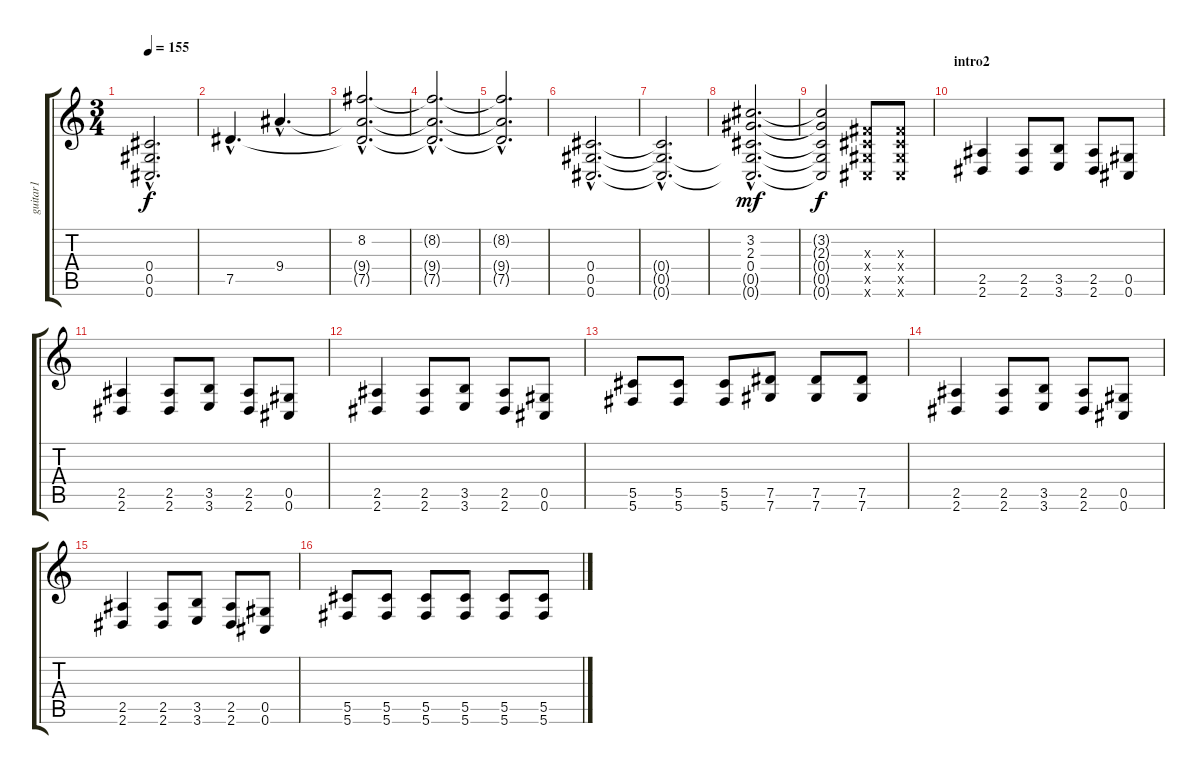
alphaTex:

\track ("guitar1" "guitar1") {instrument distortionguitar}
\staff {score tabs}
\tuning (Eb4 Bb3 Gb3 Db3 Ab2 Db2) {hide}
\ts (3 4)
\tempo 155
\clef g2
\ks c
(0.4{hac t} 0.5{hac t} 0.6{hac t}).2{d dy f} |
7.5{hac}.4{d} 9.4{hac}.4{d} |
(8.2{hac} 9.4{hac t} 7.5{hac t}).2{d} |
(8.2{hac t} 9.4{hac t} 7.5{hac t}).2{d} |
(8.2{hac t} 9.4{hac t} 7.5{hac t}).2{d} |
(0.4{hac} 0.5{hac} 0.6{hac}).2{d} |
(0.4{hac t} 0.5{hac t} 0.6{hac t}).2{d} |
(3.2{hac} 2.3{hac} 0.4{hac} 0.5{hac t} 0.6{hac t}).2{d dy mf} |
(3.2{t} 2.3{t} 0.4{t} 0.5{t} 0.6{t}).2{dy f} (0.3{x} 0.4{x} 0.5{x} 0.6{x}).8 (0.3{x} 0.4{x} 0.5{x} 0.6{x}).8 |
\section ("" "intro2")
(2.5 2.6).4 (2.5 2.6).8 (3.5 3.6).8 (2.5 2.6).8 (0.5 0.6).8 |
(2.5 2.6).4 (2.5 2.6).8 (3.5 3.6).8 (2.5 2.6).8 (0.5 0.6).8 |
(2.5 2.6).4 (2.5 2.6).8 (3.5 3.6).8 (2.5 2.6).8 (0.5 0.6).8 |
(5.5 5.6).8 (5.5 5.6).8 (5.5 5.6).8 (7.5 7.6).8 (7.5 7.6).8 (7.5 7.6).8 |
(2.5 2.6).4 (2.5 2.6).8 (3.5 3.6).8 (2.5 2.6).8 (0.5 0.6).8 |
(2.5 2.6).4 (2.5 2.6).8 (3.5 3.6).8 (2.5 2.6).8 (0.5 0.6).8 |
(5.5 5.6).8 (5.5 5.6).8 (5.5 5.6).8 (5.5 5.6).8 (5.5 5.6).8 (5.5 5.6).8
